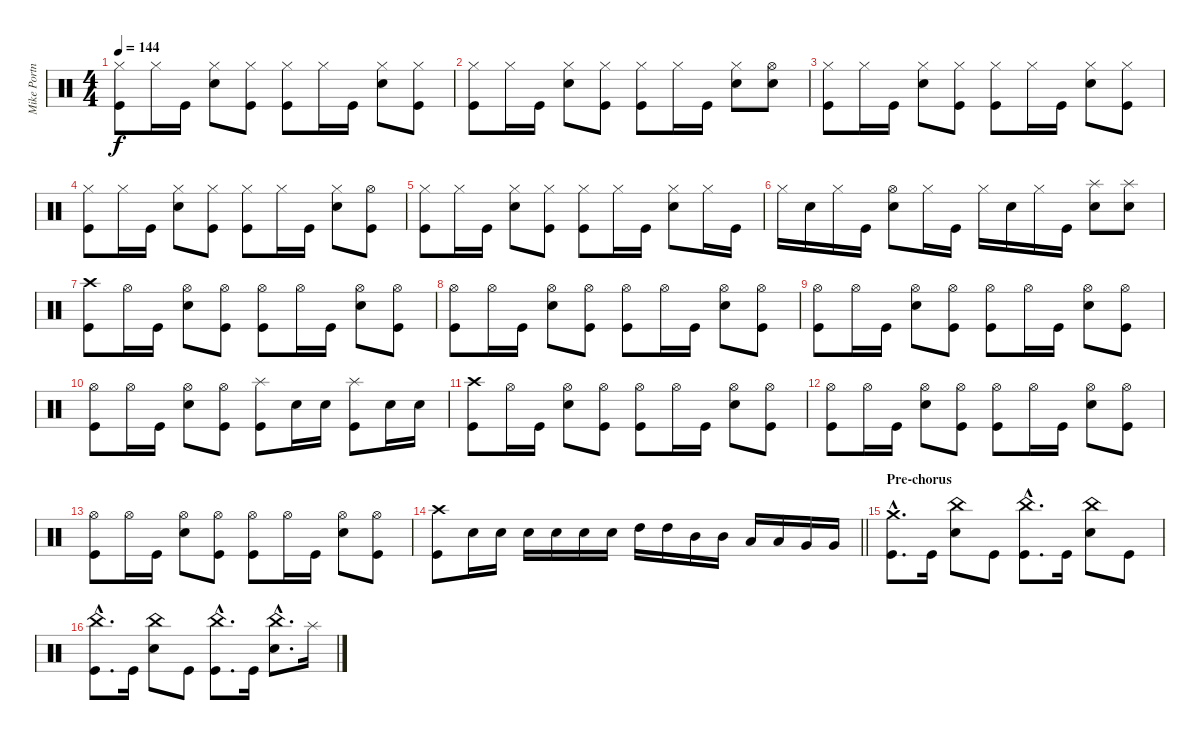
\track ("Mike Portnoy - drums" "Mike Portn") {instrument percussion}
\staff {score}
\articulation defaults
\ts (4 4)
\tempo 144
\clef neutral
\ks c
("Hi-Hat (closed)" "Kick (hit)").8{dy f} "Hi-Hat (closed)".16 "Kick (hit)".16 ("Hi-Hat (closed)" "Snare (hit) 2").8 ("Hi-Hat (closed)" "Kick (hit)").8 ("Hi-Hat (closed)" "Kick (hit)").8 "Hi-Hat (closed)".16 "Kick (hit)".16 ("Hi-Hat (closed)" "Snare (hit) 2").8 ("Hi-Hat (closed)" "Kick (hit)").8 |
("Hi-Hat (closed)" "Kick (hit)").8 "Hi-Hat (closed)".16 "Kick (hit)".16 ("Hi-Hat (closed)" "Snare (hit) 2").8 ("Hi-Hat (closed)" "Kick (hit)").8 ("Hi-Hat (closed)" "Kick (hit)").8 "Hi-Hat (closed)".16 "Kick (hit)".16 ("Hi-Hat (closed)" "Snare (hit) 2").8 ("Hi-Hat (open)" "Snare (hit) 2").8 |
("Hi-Hat (closed)" "Kick (hit)").8 "Hi-Hat (closed)".16 "Kick (hit)".16 ("Hi-Hat (closed)" "Snare (hit) 2").8 ("Hi-Hat (closed)" "Kick (hit)").8 ("Hi-Hat (closed)" "Kick (hit)").8 "Hi-Hat (closed)".16 "Kick (hit)".16 ("Hi-Hat (closed)" "Snare (hit) 2").8 ("Hi-Hat (closed)" "Kick (hit)").8 |
("Hi-Hat (closed)" "Kick (hit)").8 "Hi-Hat (closed)".16 "Kick (hit)".16 ("Hi-Hat (closed)" "Snare (hit) 2").8 ("Hi-Hat (closed)" "Kick (hit)").8 ("Hi-Hat (closed)" "Kick (hit)").8 "Hi-Hat (closed)".16 "Kick (hit)".16 ("Hi-Hat (closed)" "Snare (hit) 2").8 ("Hi-Hat (open)" "Kick (hit)").8 |
("Hi-Hat (closed)" "Kick (hit)").8 "Hi-Hat (closed)".16 "Kick (hit)".16 ("Hi-Hat (closed)" "Snare (hit) 2").8 ("Hi-Hat (closed)" "Kick (hit)").8 ("Hi-Hat (closed)" "Kick (hit)").8 "Hi-Hat (closed)".16 "Kick (hit)".16 ("Hi-Hat (closed)" "Snare (hit) 2").8 "Hi-Hat (closed)".16 "Kick (hit)".16 |
"Hi-Hat (closed)".16 "Snare (hit) 2".16 "Hi-Hat (closed)".16 "Kick (hit)".16 ("Hi-Hat (open)" "Snare (hit) 2").8 "Hi-Hat (closed)".16 "Kick (hit)".16 "Hi-Hat (closed)".16 "Snare (hit) 2".16 "Hi-Hat (closed)".16 "Kick (hit)".16 ("Splash (hit)" "Snare (hit) 2").8 ("Splash (hit)" "Snare (hit) 2").8 |
("Crash high (hit)" "Kick (hit)").8 "Hi-Hat (open)".16 "Kick (hit)".16 ("Hi-Hat (open)" "Snare (hit) 2").8 ("Hi-Hat (open)" "Kick (hit)").8 ("Hi-Hat (open)" "Kick (hit)").8 "Hi-Hat (open)".16 "Kick (hit)".16 ("Hi-Hat (open)" "Snare (hit) 2").8 ("Hi-Hat (open)" "Kick (hit)").8 |
("Hi-Hat (open)" "Kick (hit)").8 "Hi-Hat (open)".16 "Kick (hit)".16 ("Hi-Hat (open)" "Snare (hit) 2").8 ("Hi-Hat (open)" "Kick (hit)").8 ("Hi-Hat (open)" "Kick (hit)").8 "Hi-Hat (open)".16 "Kick (hit)".16 ("Hi-Hat (open)" "Snare (hit) 2").8 ("Hi-Hat (open)" "Kick (hit)").8 |
("Hi-Hat (open)" "Kick (hit)").8 "Hi-Hat (open)".16 "Kick (hit)".16 ("Hi-Hat (open)" "Snare (hit) 2").8 ("Hi-Hat (open)" "Kick (hit)").8 ("Hi-Hat (open)" "Kick (hit)").8 "Hi-Hat (open)".16 "Kick (hit)".16 ("Hi-Hat (open)" "Snare (hit) 2").8 ("Hi-Hat (open)" "Kick (hit)").8 |
("Hi-Hat (open)" "Kick (hit)").8 "Hi-Hat (open)".16 "Kick (hit)".16 ("Hi-Hat (open)" "Snare (hit) 2").8 ("Hi-Hat (open)" "Kick (hit)").8 ("Splash (hit)" "Kick (hit)").8 "Snare (hit) 2".16 "Snare (hit) 2".16 ("Splash (hit)" "Kick (hit)").8 "Snare (hit) 2".16 "Snare (hit) 2".16 |
("Crash high (hit)" "Kick (hit)").8 "Hi-Hat (open)".16 "Kick (hit)".16 ("Hi-Hat (open)" "Snare (hit) 2").8 ("Hi-Hat (open)" "Kick (hit)").8 ("Hi-Hat (open)" "Kick (hit)").8 "Hi-Hat (open)".16 "Kick (hit)".16 ("Hi-Hat (open)" "Snare (hit) 2").8 ("Hi-Hat (open)" "Kick (hit)").8 |
("Hi-Hat (open)" "Kick (hit)").8 "Hi-Hat (open)".16 "Kick (hit)".16 ("Hi-Hat (open)" "Snare (hit) 2").8 ("Hi-Hat (open)" "Kick (hit)").8 ("Hi-Hat (open)" "Kick (hit)").8 "Hi-Hat (open)".16 "Kick (hit)".16 ("Hi-Hat (open)" "Snare (hit) 2").8 ("Hi-Hat (open)" "Kick (hit)").8 |
("Hi-Hat (open)" "Kick (hit)").8 "Hi-Hat (open)".16 "Kick (hit)".16 ("Hi-Hat (open)" "Snare (hit) 2").8 ("Hi-Hat (open)" "Kick (hit)").8 ("Hi-Hat (open)" "Kick (hit)").8 "Hi-Hat (open)".16 "Kick (hit)".16 ("Hi-Hat (open)" "Snare (hit) 2").8 ("Hi-Hat (open)" "Kick (hit)").8 |
\barLineRight lightlight
("Crash high (hit)" "Kick (hit)").8 "Snare (hit) 2".16 "Snare (hit) 2".16 "Snare (hit) 2".16 "Snare (hit) 2".16 "Snare (hit) 2".16 "Snare (hit) 2".16 "High Tom (hit)".16 "High Tom (hit)".16 "Mid Tom (hit)".16 "Mid Tom (hit)".16 "Low Tom (hit)".16 "Low Tom (hit)".16 "Very Low Tom (hit)".16 "Very Low Tom (hit)".16 |
\section ("" "Pre-chorus")
("Crash medium (hit)"{hac} "Kick (hit)"{hac}).8{d} "Kick (hit)".16 ("China (hit)" "Snare (hit) 2").8 "Kick (hit)".8 ("China (hit)"{hac} "Kick (hit)"{hac}).8{d} "Kick (hit)".16 ("China (hit)" "Snare (hit) 2").8 "Kick (hit)".8 |
("China (hit)"{hac} "Kick (hit)"{hac}).8{d} "Kick (hit)".16 ("China (hit)" "Snare (hit) 2").8 "Kick (hit)".8 ("China (hit)"{hac} "Kick (hit)"{hac}).8{d} "Kick (hit)".16 ("China (hit)"{hac} "Snare (hit) 2"{hac}).8{d} "Splash (hit)".16
